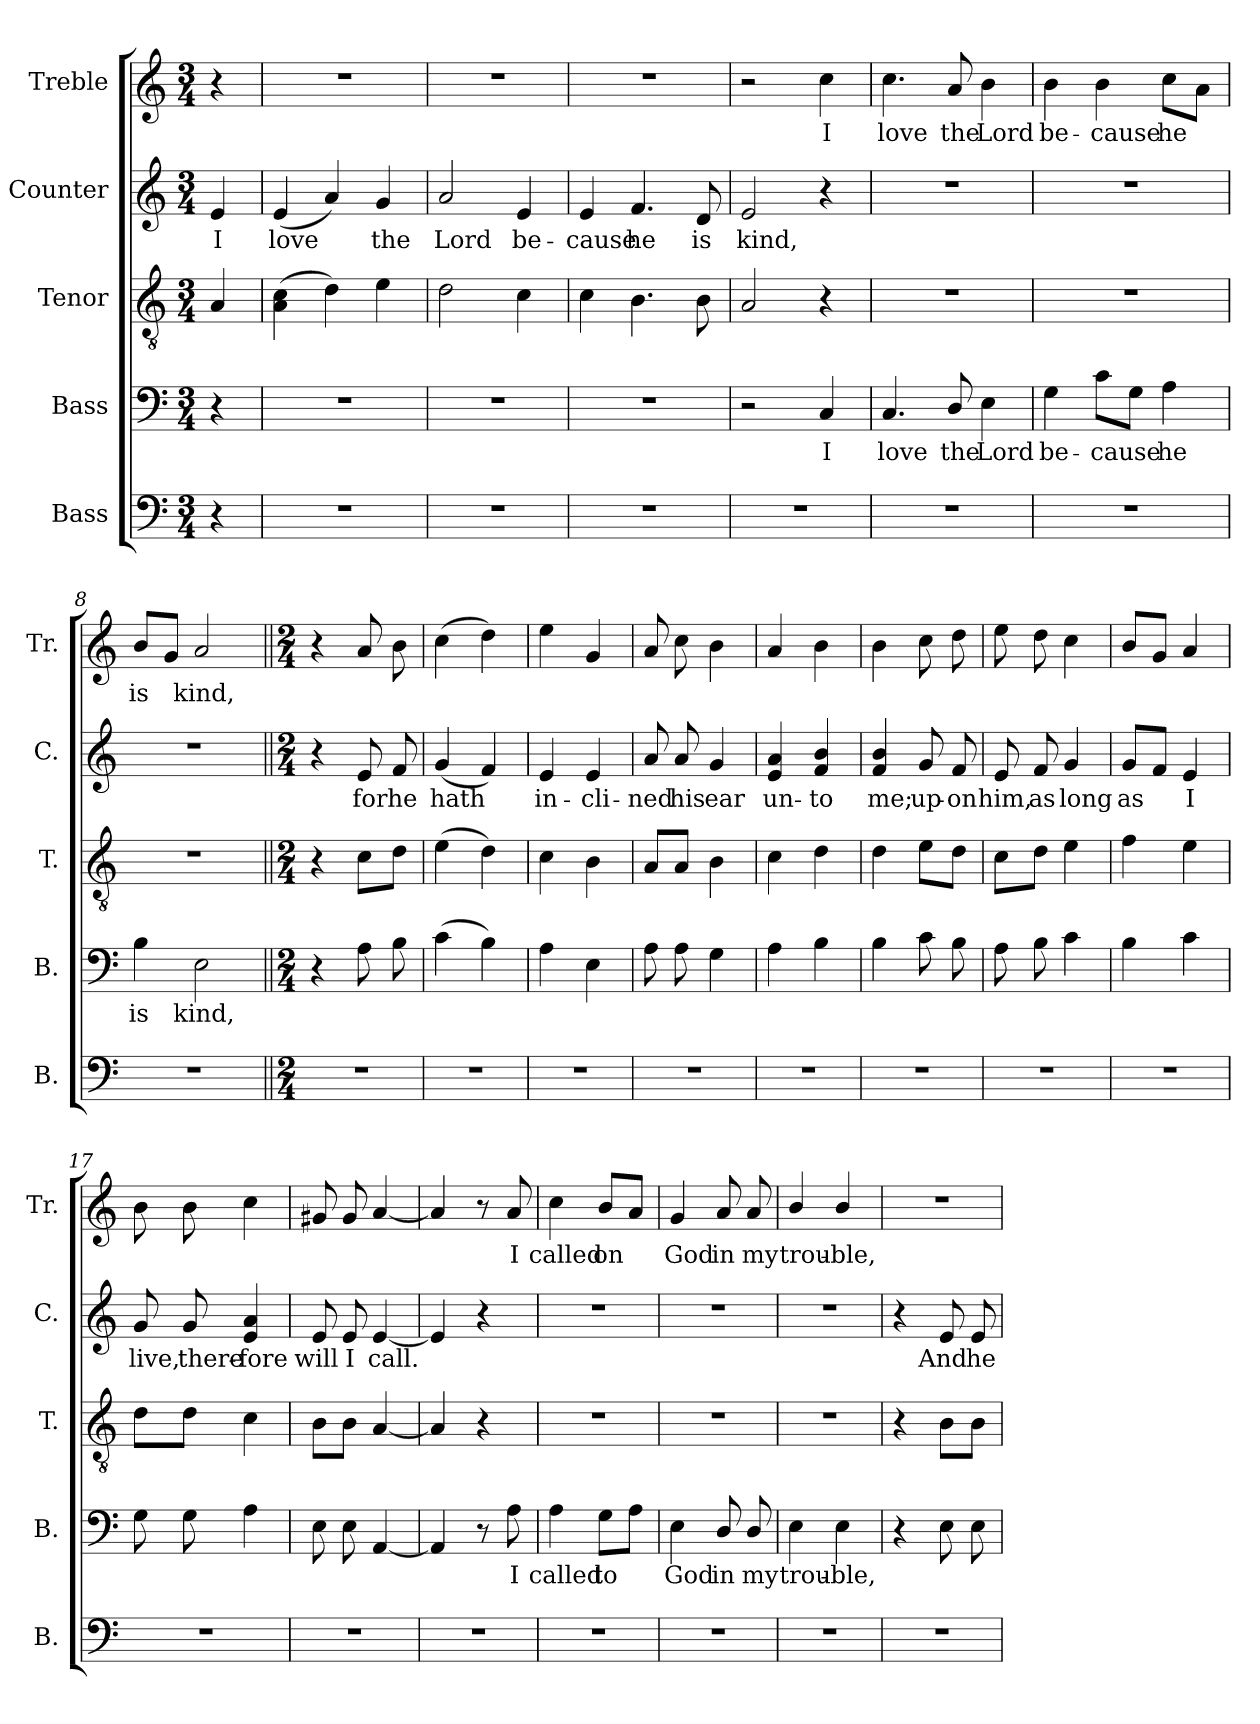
**kern	**kern	**text	**kern	**kern	**text	**kern	**text
*part5	*part4	*part4	*part3	*part2	*part2	*part1	*part1
*staff5	*staff4	*staff4	*staff3	*staff2	*staff2	*staff1	*staff1
*I"Bass	*I"Bass	*	*I"Tenor	*I"Counter	*	*I"Treble	*
*I'B.	*I'B.	*	*I'T.	*I'C.	*	*I'Tr.	*
*clefF4	*clefF4	*	*clefGv2	*clefG2	*	*clefG2	*
*k[]	*k[]	*	*k[]	*k[]	*	*k[]	*
*M3/4	*M3/4	*	*M3/4	*M3/4	*	*M3/4	*
*MM80	*MM80	*	*MM80	*MM80	*	*MM80	*
=1	=1	=1	=1	=1	=1	=1	=1
4r	4r	.	4A/	4e/	I	4r	.
=2	=2	=2	=2	=2	=2	=2	=2
2.r	2.r	.	(4A\ 4c\	(4e/	love	2.r	.
.	.	.	4d\)	4a/)	.	.	.
.	.	.	4e\	4g/	the	.	.
=3	=3	=3	=3	=3	=3	=3	=3
2.r	2.r	.	2d\	2a/	Lord	2.r	.
.	.	.	4c\	4e/	be-	.	.
=4	=4	=4	=4	=4	=4	=4	=4
2.r	2.r	.	4c\	4e/	-cause	2.r	.
.	.	.	4.B\	4.f/	he	.	.
.	.	.	8B\	8d/	is	.	.
=5	=5	=5	=5	=5	=5	=5	=5
2.r	2r	.	2A/	2e/	kind,	2r	.
.	4C/	I	4r	4r	.	4cc\	I
=6	=6	=6	=6	=6	=6	=6	=6
2.r	4.C/	love	2.r	2.r	.	4.cc\	love
.	8D/	the	.	.	.	8a/	the
.	4E\	Lord	.	.	.	4b\	Lord
=7	=7	=7	=7	=7	=7	=7	=7
2.r	4G\	be-	2.r	2.r	.	4b\	be-
.	8c\L	-cause	.	.	.	4b\	-cause
.	8G\J	.	.	.	.	.	.
.	4A\	he	.	.	.	8cc\L	he
.	.	.	.	.	.	8a\J	.
=8	=8	=8	=8	=8	=8	=8	=8
2.r	4B\	is	2.r	2.r	.	8b/L	is
.	.	.	.	.	.	8g/J	.
.	2E\	kind,	.	.	.	2a/	kind,
!!LO:LB:g=z
=9||	=9||	=9||	=9||	=9||	=9||	=9||	=9||
*M2/4	*M2/4	*	*M2/4	*M2/4	*	*M2/4	*
2r	4r	.	4r	4r	.	4r	.
.	8A\	.	8c\L	8e/	for	8a/	.
.	8B\	.	8d\J	8f/	he	8b\	.
=10	=10	=10	=10	=10	=10	=10	=10
2r	(4c\	.	(4e\	(4g/	hath	(4cc\	.
.	4B\)	.	4d\)	4f/)	.	4dd\)	.
=11	=11	=11	=11	=11	=11	=11	=11
2r	4A\	.	4c\	4e/	in-	4ee\	.
.	4E\	.	4B\	4e/	-cli-	4g/	.
=12	=12	=12	=12	=12	=12	=12	=12
2r	8A\	.	8A/L	8a/	-ned	8a/	.
.	8A\	.	8A/J	8a/	his	8cc\	.
.	4G\	.	4B\	4g/	ear	4b\	.
=13	=13	=13	=13	=13	=13	=13	=13
2r	4A\	.	4c\	4e/ 4a/	un-	4a/	.
.	4B\	.	4d\	4f/ 4b/	-to	4b\	.
=14	=14	=14	=14	=14	=14	=14	=14
2r	4B\	.	4d\	4f/ 4b/	me;	4b\	.
.	8c\	.	8e\L	8g/	up-	8cc\	.
.	8B\	.	8d\J	8f/	-on	8dd\	.
=15	=15	=15	=15	=15	=15	=15	=15
2r	8A\	.	8c\L	8e/	him,	8ee\	.
.	8B\	.	8d\J	8f/	as	8dd\	.
.	4c\	.	4e\	4g/	long	4cc\	.
=16	=16	=16	=16	=16	=16	=16	=16
2r	4B\	.	4f\	8g/L	as	8b/L	.
.	.	.	.	8f/J	.	8g/J	.
.	4c\	.	4e\	4e/	I	4a/	.
=17	=17	=17	=17	=17	=17	=17	=17
2r	8G\	.	8d\L	8g/	live,	8b\	.
.	8G\	.	8d\J	8g/	there-	8b\	.
.	4A\	.	4c\	4e/ 4a/	-fore	4cc\	.
!!LO:LB:g=z
=18	=18	=18	=18	=18	=18	=18	=18
2r	8E\	.	8B\L	8e/	will	8g#X/	.
.	8E\	.	8B\J	8e/	I	8g#/	.
.	[4AA/	.	[4A/	[4e/	call.	[4a/	.
=19	=19	=19	=19	=19	=19	=19	=19
2r	4AA/]	.	4A/]	4e/]	.	4a/]	.
.	8r	.	4r	4r	.	8r	.
.	8A\	I	.	.	.	8a/	I
=20	=20	=20	=20	=20	=20	=20	=20
2r	4A\	called	2r	2r	.	4cc\	called
.	8G\L	to	.	.	.	8b/L	on
.	8A\J	.	.	.	.	8a/J	.
=21	=21	=21	=21	=21	=21	=21	=21
2r	4E\	God	2r	2r	.	4g/	God
.	8D/	in	.	.	.	8a/	in
.	8D/	my	.	.	.	8a/	my
=22	=22	=22	=22	=22	=22	=22	=22
2r	4E\	trou-	2r	2r	.	4b/	trou-
.	4E\	-ble,	.	.	.	4b/	-ble,
=23	=23	=23	=23	=23	=23	=23	=23
2r	4r	.	4r	4r	.	2r	.
.	8E\	.	8B\L	8e/	And	.	.
.	8E\	.	8B\J	8e/	he	.	.
=	=	=	=	=	=	=	=
*-	*-	*-	*-	*-	*-	*-	*-
